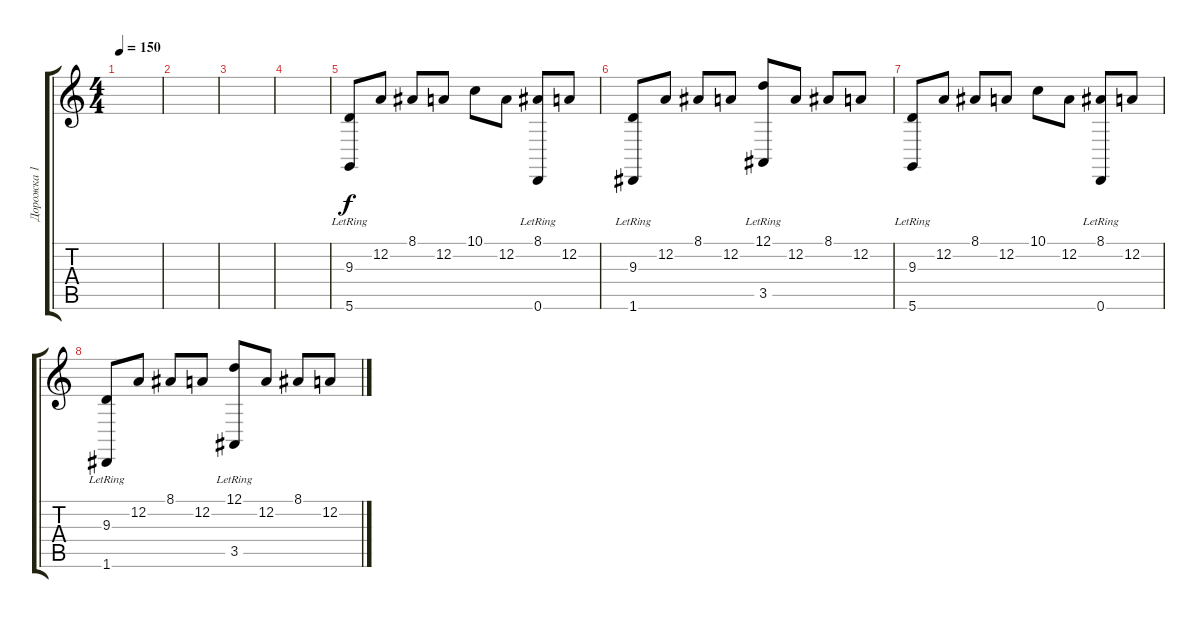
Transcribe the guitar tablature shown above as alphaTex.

\track ("Дорожка 1" "Дорожка 1") {instrument brightacousticpiano}
\staff {score tabs}
\tuning (D4 A3 F3 C3 G2 D2) {hide}
\ts (4 4)
\tempo 150
\clef g2
\ks c
|
|
|
|
(9.3 5.6{lr}).8 12.2.8 8.1.8 12.2.8 10.1.8 12.2.8 (8.1 0.6{lr}).8 12.2.8 |
(9.3 1.6{lr}).8 12.2.8 8.1.8 12.2.8 (12.1 3.5{lr}).8 12.2.8 8.1.8 12.2.8 |
(9.3 5.6{lr}).8 12.2.8 8.1.8 12.2.8 10.1.8 12.2.8 (8.1 0.6{lr}).8 12.2.8 |
(9.3 1.6{lr}).8 12.2.8 8.1.8 12.2.8 (12.1 3.5{lr}).8 12.2.8 8.1.8 12.2.8
